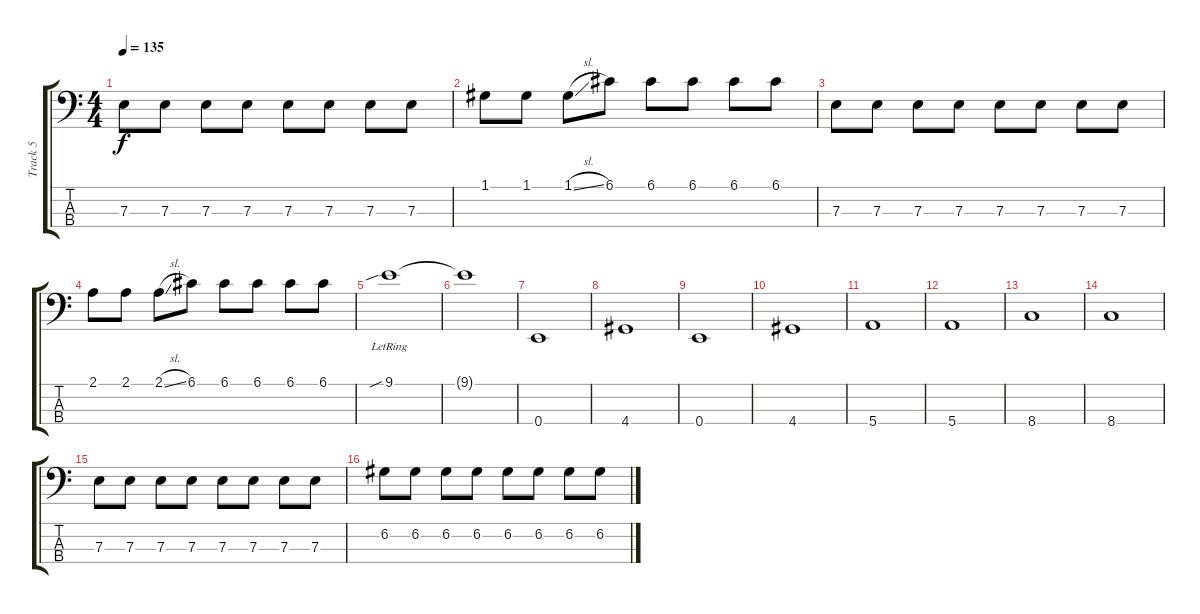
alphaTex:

\track ("Track 5" "Track 5") {instrument electricbassfinger}
\staff {score tabs}
\tuning (G2 D2 A1 E1) {hide}
\ts (4 4)
\tempo 135
\clef f4
\ks c
7.3.8{dy f} 7.3.8 7.3.8 7.3.8 7.3.8 7.3.8 7.3.8 7.3.8 |
1.1.8 1.1.8 1.1{sl}.8 6.1.8 6.1.8 6.1.8 6.1.8 6.1.8 |
7.3.8 7.3.8 7.3.8 7.3.8 7.3.8 7.3.8 7.3.8 7.3.8 |
2.1.8 2.1.8 2.1{sl}.8 6.1.8 6.1.8 6.1.8 6.1.8 6.1.8 |
9.1{sib lr}.1 |
9.1{t}.1 |
0.4.1 |
4.4.1 |
0.4.1 |
4.4.1 |
5.4.1 |
5.4.1 |
8.4.1 |
8.4.1 |
7.3.8 7.3.8 7.3.8 7.3.8 7.3.8 7.3.8 7.3.8 7.3.8 |
6.2.8 6.2.8 6.2.8 6.2.8 6.2.8 6.2.8 6.2.8 6.2.8
